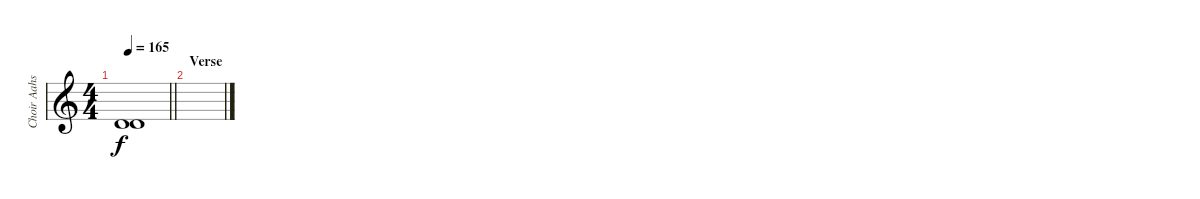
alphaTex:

\track ("Choir Aahs" "Choir Aahs") {instrument choiraahs}
\staff {score}
\tuning (Db4 Ab3 E3 B2 Gb2 B1) {hide}
\ts (4 4)
\tempo 165
\clef g2
\barLineRight lightlight
\ks c
(6.2 10.3).1{dy f} |
\section ("" "Verse")
